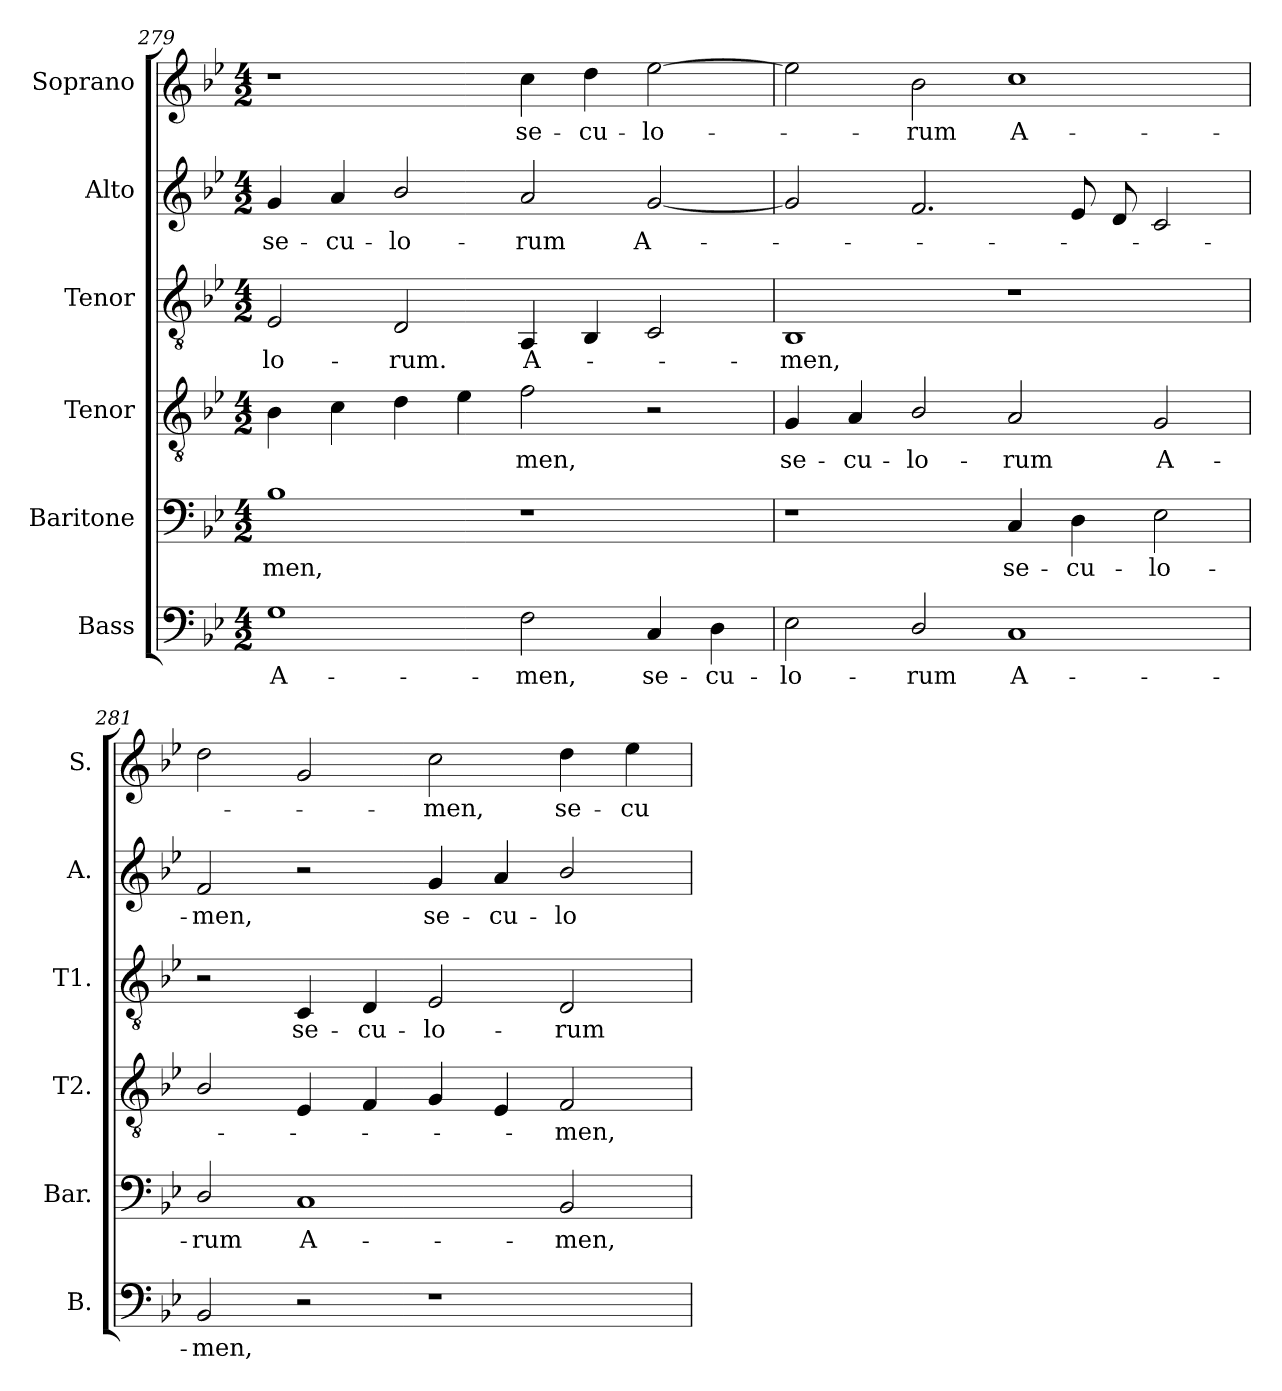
**kern	**text	**kern	**text	**kern	**text	**kern	**text	**kern	**text	**kern	**text
*part6	*part6	*part5	*part5	*part4	*part4	*part3	*part3	*part2	*part2	*part1	*part1
*staff6	*staff6	*staff5	*staff5	*staff4	*staff4	*staff3	*staff3	*staff2	*staff2	*staff1	*staff1
*I"Bass	*	*I"Baritone	*	*I"Tenor	*	*I"Tenor	*	*I"Alto	*	*I"Soprano	*
*I'B.	*	*I'Bar.	*	*I'T2.	*	*I'T1.	*	*I'A.	*	*I'S.	*
*clefF4	*	*clefF4	*	*clefGv2	*	*clefGv2	*	*clefG2	*	*clefG2	*
*	*	*	*	*ITrd7c12	*	*	*	*	*	*	*
*k[b-e-]	*	*k[b-e-]	*	*k[b-e-]	*	*k[b-e-]	*	*k[b-e-]	*	*k[b-e-]	*
*B-:	*	*B-:	*	*B-:	*	*B-:	*	*B-:	*	*B-:	*
*M4/2	*	*M4/2	*	*M4/2	*	*M4/2	*	*M4/2	*	*M4/2	*
=279	=279	=279	=279	=279	=279	=279	=279	=279	=279	=279	=279
!	!LO:LY:b:color=#000000	!	!	!	!	!	!	!	!	!	!
!	!	!	!LO:LY:b:color=#000000	!	!	!	!	!	!	!	!
!	!	!	!	!	!	!	!LO:LY:b:color=#000000	!	!	!	!
!	!	!	!	!	!	!	!	!	!LO:LY:b:color=#000000	!	!
1Gi	A-	1B-i	-men,	4BB-i\	.	2E-i/	-lo-	4gi/	se-	1r	.
!	!	!	!	!	!	!	!	!	!LO:LY:b:color=#000000	!	!
.	.	.	.	4Ci\	.	.	.	4ai/	-cu-	.	.
!	!	!	!	!	!	!	!LO:LY:b:color=#000000	!	!	!	!
!	!	!	!	!	!	!	!	!	!LO:LY:b:color=#000000	!	!
.	.	.	.	4Di\	.	2Di/	-rum.	2b-i/	-lo-	.	.
.	.	.	.	4E-i\	.	.	.	.	.	.	.
!	!LO:LY:b:color=#000000	!	!	!	!	!	!	!	!	!	!
!	!	!	!	!	!LO:LY:b:color=#000000	!	!	!	!	!	!
!	!	!	!	!	!	!	!LO:LY:b:color=#000000	!	!	!	!
!	!	!	!	!	!	!	!	!	!LO:LY:b:color=#000000	!	!
!	!	!	!	!	!	!	!	!	!	!	!LO:LY:b:color=#000000
2Fi\	-men,	1r	.	2Fi\	-men,	4AAi/	A-	2ai/	-rum	4cci\	se-
!	!	!	!	!	!	!	!	!	!	!	!LO:LY:b:color=#000000
.	.	.	.	.	.	4BB-i/	.	.	.	4ddi\	-cu-
!	!LO:LY:b:color=#000000	!	!	!	!	!	!	!	!	!	!
!	!	!	!	!	!	!	!	!	!LO:LY:b:color=#000000	!	!
!	!	!	!	!	!	!	!	!	!	!	!LO:LY:b:color=#000000
4Ci/	se-	.	.	2r	.	2Ci/	.	[2gi/	A-	[2ee-i\	-lo-
!	!LO:LY:b:color=#000000	!	!	!	!	!	!	!	!	!	!
4Di\	-cu-	.	.	.	.	.	.	.	.	.	.
=280	=280	=280	=280	=280	=280	=280	=280	=280	=280	=280	=280
!	!LO:LY:b:color=#000000	!	!	!	!	!	!	!	!	!	!
!	!	!	!	!	!LO:LY:b:color=#000000	!	!	!	!	!	!
!	!	!	!	!	!	!	!LO:LY:b:color=#000000	!	!	!	!
2E-i\	-lo-	1r	.	4GGi/	se-	1BB-i	-men,	2gi/]	.	2ee-i\]	.
!	!	!	!	!	!LO:LY:b:color=#000000	!	!	!	!	!	!
.	.	.	.	4AAi/	-cu-	.	.	.	.	.	.
!	!LO:LY:b:color=#000000	!	!	!	!	!	!	!	!	!	!
!	!	!	!	!	!LO:LY:b:color=#000000	!	!	!	!	!	!
!	!	!	!	!	!	!	!	!	!	!	!LO:LY:b:color=#000000
2Di/	-rum	.	.	2BB-i/	-lo-	.	.	2.fi/	.	2b-i\	-rum
!	!LO:LY:b:color=#000000	!	!	!	!	!	!	!	!	!	!
!	!	!	!LO:LY:b:color=#000000	!	!	!	!	!	!	!	!
!	!	!	!	!	!LO:LY:b:color=#000000	!	!	!	!	!	!
!	!	!	!	!	!	!	!	!	!	!	!LO:LY:b:color=#000000
1Ci	A-	4Ci/	se-	2AAi/	-rum	1r	.	.	.	1cci	A-
!	!	!	!LO:LY:b:color=#000000	!	!	!	!	!	!	!	!
.	.	4Di\	-cu-	.	.	.	.	8e-i/	.	.	.
.	.	.	.	.	.	.	.	8di/	.	.	.
!	!	!	!LO:LY:b:color=#000000	!	!	!	!	!	!	!	!
!	!	!	!	!	!LO:LY:b:color=#000000	!	!	!	!	!	!
.	.	2E-i\	-lo-	2GGi/	A-	.	.	2ci/	.	.	.
=281	=281	=281	=281	=281	=281	=281	=281	=281	=281	=281	=281
!	!LO:LY:b:color=#000000	!	!	!	!	!	!	!	!	!	!
!	!	!	!LO:LY:b:color=#000000	!	!	!	!	!	!	!	!
!	!	!	!	!	!	!	!	!	!LO:LY:b:color=#000000	!	!
2BB-i/	-men,	2Di/	-rum	2BB-i/	.	2r	.	2fi/	-men,	2ddi\	.
!	!	!	!LO:LY:b:color=#000000	!	!	!	!	!	!	!	!
!	!	!	!	!	!	!	!LO:LY:b:color=#000000	!	!	!	!
2r	.	1Ci	A-	4EE-i/	.	4Ci/	se-	2r	.	2gi/	.
!	!	!	!	!	!	!	!LO:LY:b:color=#000000	!	!	!	!
.	.	.	.	4FFi/	.	4Di/	-cu-	.	.	.	.
!	!	!	!	!	!	!	!LO:LY:b:color=#000000	!	!	!	!
!	!	!	!	!	!	!	!	!	!LO:LY:b:color=#000000	!	!
!	!	!	!	!	!	!	!	!	!	!	!LO:LY:b:color=#000000
1r	.	.	.	4GGi/	.	2E-i/	-lo-	4gi/	se-	2cci\	-men,
!	!	!	!	!	!	!	!	!	!LO:LY:b:color=#000000	!	!
.	.	.	.	4EE-i/	.	.	.	4ai/	-cu-	.	.
!	!	!	!LO:LY:b:color=#000000	!	!	!	!	!	!	!	!
!	!	!	!	!	!LO:LY:b:color=#000000	!	!	!	!	!	!
!	!	!	!	!	!	!	!LO:LY:b:color=#000000	!	!	!	!
!	!	!	!	!	!	!	!	!	!LO:LY:b:color=#000000	!	!
!	!	!	!	!	!	!	!	!	!	!	!LO:LY:b:color=#000000
.	.	2BB-i/	-men,	2FFi/	-men,	2Di/	-rum	2b-i/	-lo-	4ddi\	se-
!	!	!	!	!	!	!	!	!	!	!	!LO:LY:b:color=#000000
.	.	.	.	.	.	.	.	.	.	4ee-i\	-cu-
=	=	=	=	=	=	=	=	=	=	=	=
*-	*-	*-	*-	*-	*-	*-	*-	*-	*-	*-	*-
